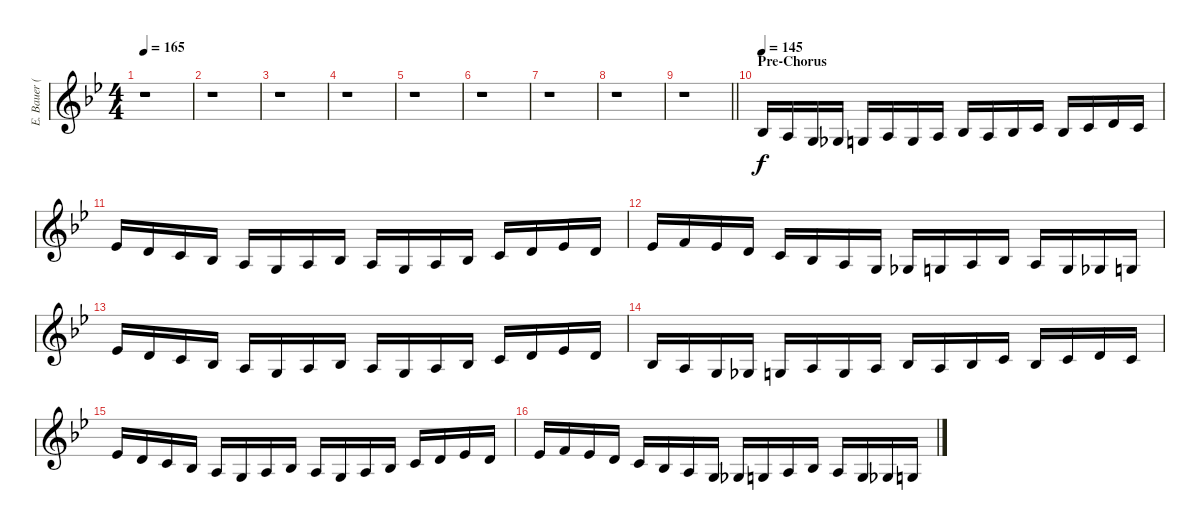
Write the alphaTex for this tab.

\track ("E. Bauer (Keyboard)" "E. Bauer (") {instrument acousticgrandpiano}
\staff {score}
\tuning (E4 B3 G3 D3 A2 E2 B1) {hide}
\ts (4 4)
\tempo 165
\clef g2
\ks gminor
r.1{dy f} |
r.1 |
r.1 |
r.1 |
r.1 |
r.1 |
r.1 |
r.1 |
\barLineRight lightlight
r.1 |
\section ("" "Pre-Chorus")
\tempo 145
3.3.16 2.3.16 0.3.16 4.4.16 0.3.16 2.3.16 0.3.16 2.3.16 3.3.16 2.3.16 3.3.16 1.2.16 3.3.16 1.2.16 3.2.16 1.2.16 |
4.2.16 3.2.16 1.2.16 3.3.16 2.3.16 0.3.16 2.3.16 3.3.16 2.3.16 0.3.16 2.3.16 3.3.16 1.2.16 3.2.16 4.2.16 3.2.16 |
4.2.16 6.2.16 4.2.16 3.2.16 1.2.16 3.3.16 2.3.16 0.3.16 4.4.16 5.4.16 7.4.16 8.4.16 7.4.16 5.4.16 4.4.16 5.4.16 |
4.2.16 3.2.16 1.2.16 3.3.16 2.3.16 0.3.16 2.3.16 3.3.16 2.3.16 0.3.16 2.3.16 3.3.16 1.2.16 3.2.16 4.2.16 3.2.16 |
3.3.16 2.3.16 0.3.16 4.4.16 0.3.16 2.3.16 0.3.16 2.3.16 3.3.16 2.3.16 3.3.16 1.2.16 3.3.16 1.2.16 3.2.16 1.2.16 |
4.2.16 3.2.16 1.2.16 3.3.16 2.3.16 0.3.16 2.3.16 3.3.16 2.3.16 0.3.16 2.3.16 3.3.16 1.2.16 3.2.16 4.2.16 3.2.16 |
4.2.16 6.2.16 4.2.16 3.2.16 1.2.16 3.3.16 2.3.16 0.3.16 4.4.16 5.4.16 7.4.16 8.4.16 7.4.16 5.4.16 4.4.16 5.4.16
